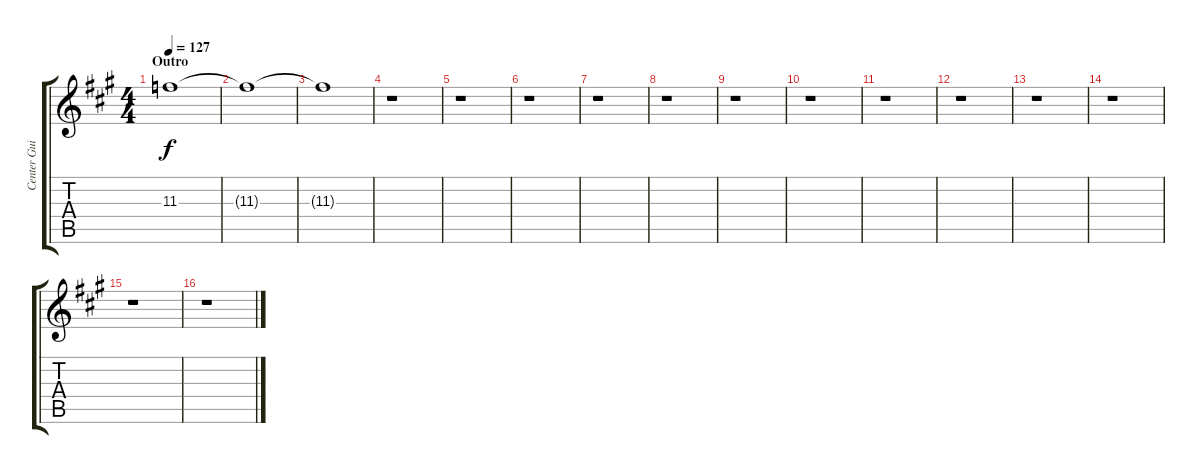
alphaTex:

\track ("Center Guitar" "Center Gui") {instrument distortionguitar}
\staff {score tabs}
\tuning (Eb4 Bb3 Gb3 Db3 Ab2 Eb2) {hide}
\ts (4 4)
\section ("" "Outro")
\tempo 127
\clef g2
\ks a
11.3.1{dy f} |
11.3{t}.1{volume 0} |
11.3{t}.1 |
r.1 |
r.1 |
r.1 |
r.1 |
r.1 |
r.1 |
r.1 |
r.1 |
r.1 |
r.1 |
r.1 |
r.1 |
r.1
